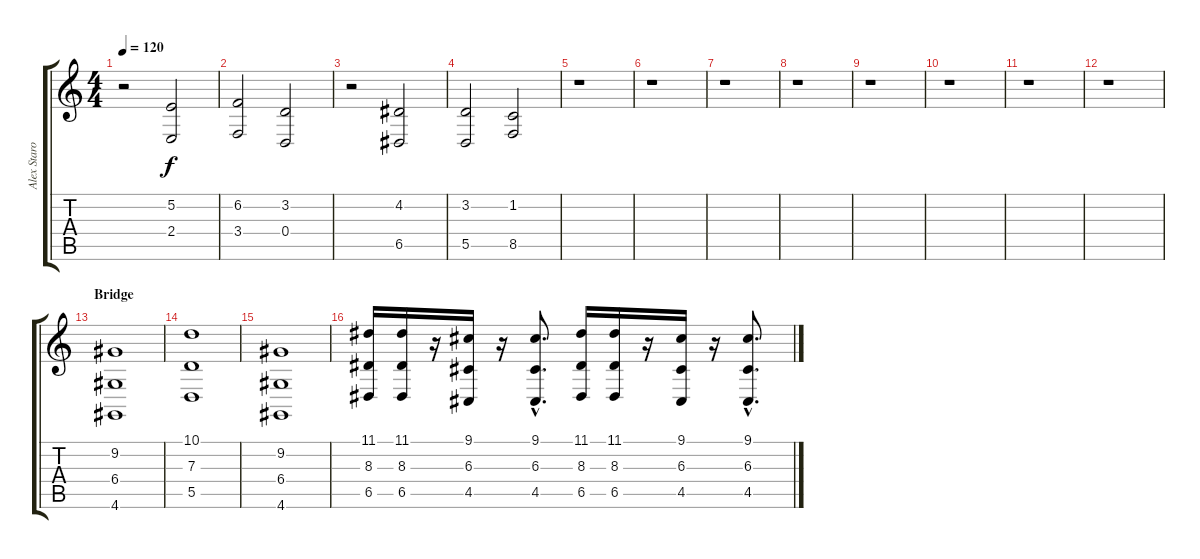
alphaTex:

\track ("Alex Staropoli - String Ensemble" "Alex Staro") {instrument stringensemble1}
\staff {score tabs}
\tuning (E4 B3 G3 D3 A2 E2) {hide}
\ts (4 4)
\tempo 120
\clef g2
\ks c
r.2{dy f} (5.2 2.4).2 |
(6.2 3.4).2 (3.2 0.4).2 |
r.2 (4.2 6.5).2 |
(3.2 5.5).2 (1.2 8.5).2 |
r.1 |
r.1 |
r.1 |
r.1 |
r.1 |
r.1 |
r.1 |
r.1 |
\section ("" "Bridge")
(9.2 6.4 4.6).1{volume 13 instrument choiraahs} |
(10.1 7.3 5.5).1 |
(9.2 6.4 4.6).1 |
(11.1 8.3 6.5).16{instrument stringensemble1} (11.1 8.3 6.5).16 r.16 (9.1 6.3 4.5).16 r.16 (9.1{hac} 6.3{hac} 4.5{hac}).8{d} (11.1 8.3 6.5).16 (11.1 8.3 6.5).16 r.16 (9.1 6.3 4.5).16 r.16 (9.1{hac} 6.3{hac} 4.5{hac}).8{d}
